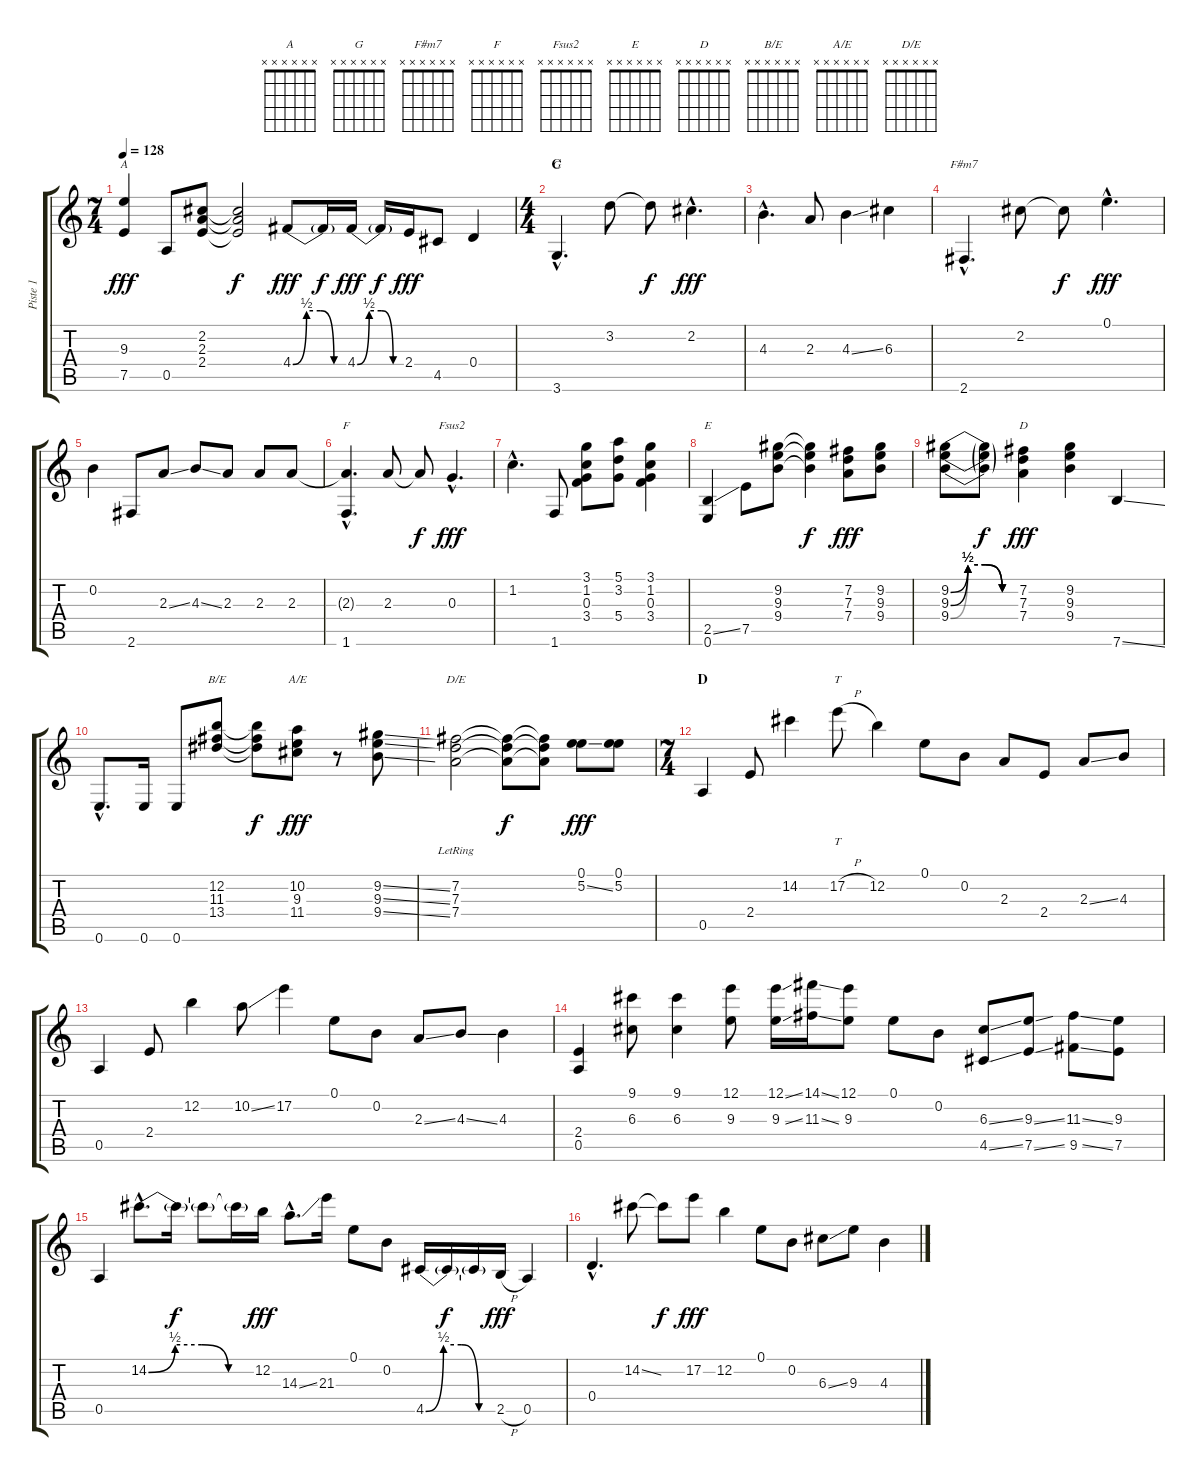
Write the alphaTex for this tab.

\track ("Piste 1" "Piste 1") {instrument distortionguitar}
\staff {score tabs}
\tuning (E4 B3 G3 D3 A2 E2) {hide}
\chord ("A" x x x x x x)
\chord ("G" x x x x x x)
\chord ("F#m7" x x x x x x)
\chord ("F" x x x x x x)
\chord ("Fsus2" x x x x x x)
\chord ("E" x x x x x x)
\chord ("D" x x x x x x)
\chord ("B/E" x x x x x x)
\chord ("A/E" x x x x x x)
\chord ("D/E" x x x x x x)
\ts (7 4)
\tempo 128
\clef g2
\ks c
(9.3 7.5).4{ch "A" dy fff} 0.5.8 (2.2 2.3 2.4).8 (2.2{t} 2.3{t} 2.4{t}).2{dy f} 4.4{be (custom 0 0 15 2 30 2 45 0 60 0)}.8{dy fff} 4.4{t}.16{dy f} 4.4{be (custom 0 0 15 2 30 2 45 0 60 0)}.16{dy fff} 4.4{t}.16{dy f} 2.4.16{dy fff} 4.5.8 0.4.4 |
\ts (4 4)
\section ("" "C")
3.6{hac}.4{d ch "G"} 3.2.8 3.2{t}.8{dy f} 2.2{hac}.4{d dy fff} |
4.3{hac}.4{d} 2.3.8 4.3{ss}.4 6.3.4 |
2.6{hac}.4{d ch "F#m7"} 2.2.8 2.2{t}.8{dy f} 0.1{hac}.4{d dy fff} |
0.2.4 2.6.8 2.3{ss}.8 4.3{ss}.8 2.3.8 2.3.8 2.3.8 |
(2.3{hac t} 1.6{hac}).4{d ch "F"} 2.3.8 2.3{t}.8{dy f} 0.3{hac}.4{d ch "Fsus2" dy fff} |
1.2{hac}.4{d} 1.6.8 (3.1 1.2 0.3 3.4).8 (5.1 3.2 5.4).8 (3.1 1.2 0.3 3.4).4 |
(2.5{ss} 0.6).4{ch "E"} 7.5.8 (9.2 9.3 9.4).8 (9.2{t} 9.3{t} 9.4{t}).4{dy f} (7.2 7.3 7.4).8{dy fff} (9.2 9.3 9.4).8 |
(9.2{be (custom 0 0 15 2 30 2 45 0 60 0)} 9.3{be (custom 0 0 15 2 30 2 45 0 60 0)} 9.4{be (custom 0 0 15 2 30 2 45 0 60 0)}).8 (9.2{t} 9.3{t} 9.4{t}).8{dy f} (7.2 7.3 7.4).4{ch "D" dy fff} (9.2 9.3 9.4).4 7.6{ss}.4 |
0.6{hac}.8{d} 0.6.16 0.6.8 (12.2 11.3 13.4).8{ch "B/E"} (12.2{t} 11.3{t} 13.4{t}).8{dy f} (10.2 9.3 11.4).8{ch "A/E" dy fff} r.8 (9.2{ss} 9.3{ss} 9.4{ss}).8 |
(7.2{lr} 7.3{lr} 7.4{lr}).2{ch "D/E"} (7.2{t} 7.3{t} 7.4{t}).8{dy f} (7.2{t} 7.3{t} 7.4{t}).8 (0.1 5.2{ss}).8{dy fff} (0.1 5.2).8 |
\ts (7 4)
\section ("" "D")
0.5.4 2.4.8 14.2.4 17.2{h}.8{tt} 12.2.4 0.1.8 0.2.8 2.3.8 2.4.8 2.3{ss}.8 4.3.8 |
0.5.4 2.4.8 12.2.4 10.2{ss}.8 17.2.4 0.1.8 0.2.8 2.3{ss}.8 4.3{ss}.8 4.3.4 |
(2.4 0.5).4 (9.1 6.3).8 (9.1 6.3).4 (12.1 9.3).8 (12.1{ss} 9.3{ss}).16 (14.1{ss} 11.3{ss}).16 (12.1 9.3).8 0.1.8 0.2.8 (6.3{ss} 4.5{ss}).8 (9.3{ss} 7.5{ss}).8 (11.3{ss} 9.5{ss}).8 (9.3 7.5).8 |
0.5.4 14.2{be (custom 0 0 15 2 30 2 45 0 60 0) hac}.8{d} 14.2{t}.16{dy f} 14.2{t}.8 14.2{t}.16 12.2.16{dy fff} 14.3{ss hac}.8{d} 21.3.16 0.1.8 0.2.8 4.5{be (custom 0 0 15 2 30 2 45 0 60 0)}.16 4.5{t}.16{dy f} 4.5{t}.16 2.5{h}.16{dy fff} 0.5.4 |
0.4{hac}.4{d} 14.2{ss}.8 14.2{t}.8{dy f} 17.2.8{dy fff} 12.2.4 0.1.8 0.2.8 6.3{ss}.8 9.3.8 4.3.4
